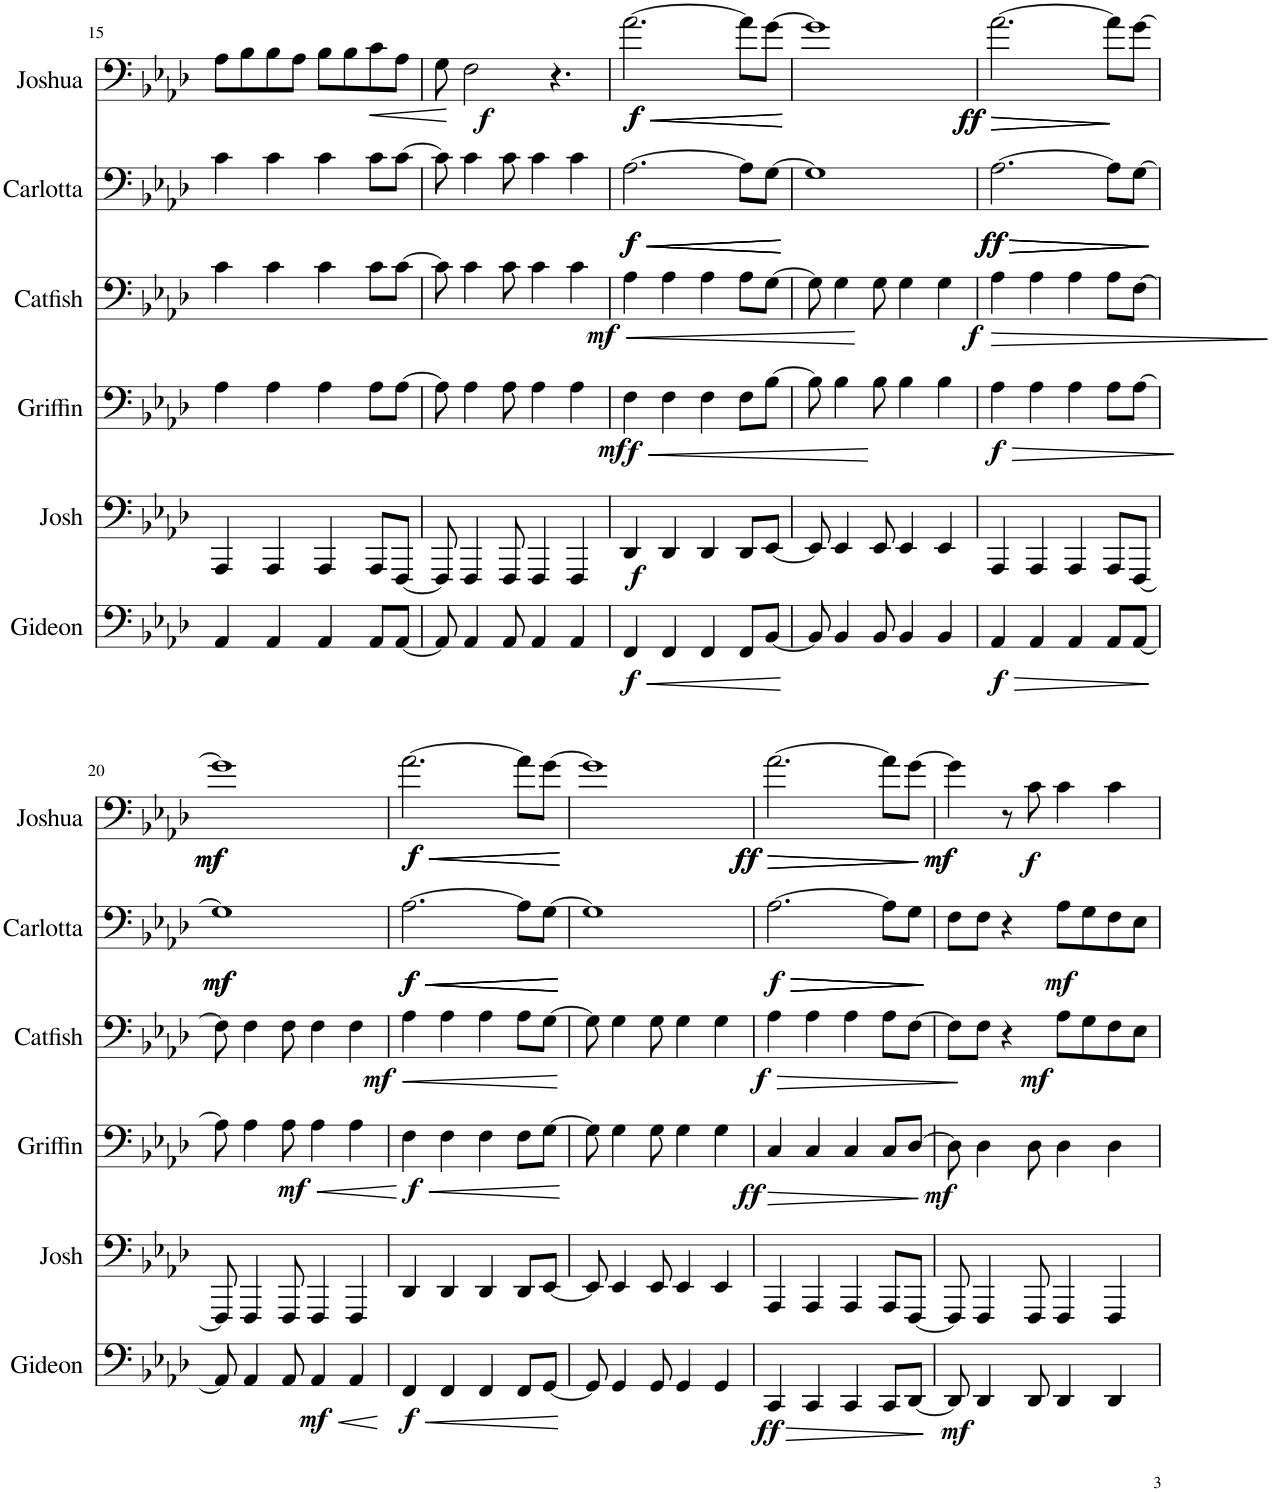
**kern	**dynam	**kern	**dynam	**kern	**dynam	**kern	**dynam	**kern	**dynam	**kern	**dynam
*part6	*part6	*part5	*part5	*part4	*part4	*part3	*part3	*part2	*part2	*part1	*part1
*staff6	*staff6	*staff5	*staff5	*staff4	*staff4	*staff3	*staff3	*staff2	*staff2	*staff1	*staff1
*I"Gideon	*	*I"Josh	*	*I"Griffin	*	*I"Catfish	*	*I"Carlotta	*	*I"Joshua	*
*I'Gideon	*	*I'Josh	*	*I'Griffin	*	*I'Catfish	*	*I'Carlotta	*	*I'Joshua	*
!!LO:PB:g=z
*clefF4	*	*clefF4	*	*clefF4	*	*clefF4	*	*clefF4	*	*clefF4	*
*Trd-7c-12	*	*Trd-7c-12	*	*	*	*Trd4c7	*	*	*	*	*
*k[b-e-a-d-]	*	*k[b-e-a-d-]	*	*k[b-e-a-d-]	*	*k[b-e-a-d-]	*	*k[b-e-a-d-]	*	*k[b-e-a-d-]	*
*M4/4	*	*M4/4	*	*M4/4	*	*M4/4	*	*M4/4	*	*M4/4	*
=15	=15	=15	=15	=15	=15	=15	=15	=15	=15	=15	=15
4AA-/	.	4AAA-/	.	4A-\	.	4c\	.	4c\	.	8A-\L	.
.	.	.	.	.	.	.	.	.	.	8B-\	.
4AA-/	.	4AAA-/	.	4A-\	.	4c\	.	4c\	.	8B-\	.
.	.	.	.	.	.	.	.	.	.	8A-\J	.
4AA-/	.	4AAA-/	.	4A-\	.	4c\	.	4c\	.	8B-\L	.
.	.	.	.	.	.	.	.	.	.	8B-\	.
!	!	!	!	!	!	!	!	!	!	!	!LO:HP:b
8AA-/L	.	8AAA-/L	.	8A-\L	.	8c\L	.	8c\L	.	8c\	<
[8AA-/J	.	[8FFF/J	.	[8A-\J	.	[8c\J	.	[8c\J	.	8A-\J	.
.	.	.	.	.	.	.	.	.	.	.	[
=16	=16	=16	=16	=16	=16	=16	=16	=16	=16	=16	=16
*	*	*	*	*	*	*	*	*	*	*^	*
8AA-/]	.	8FFF/]	.	8A-\]	.	8c\]	.	8c\]	.	8G\	4ryy	.
4AA-/	.	4FFF/	.	4A-\	.	4c\	.	4c\	.	2F\	.	.
!	!	!	!	!	!	!	!	!	!	!	!	!LO:DY:b
.	.	.	.	.	.	.	.	.	.	.	2.ryy	f
8AA-/	.	8FFF/	.	8A-\	.	8c\	.	8c\	.	.	.	.
4AA-/	.	4FFF/	.	4A-\	.	4c\	.	4c\	.	.	.	.
.	.	.	.	.	.	.	.	.	.	4.r	.	.
4AA-/	.	4FFF/	.	4A-\	.	4c\	.	4c\	.	.	.	.
=17	=17	=17	=17	=17	=17	=17	=17	=17	=17	=17	=17	=17
!	!LO:HP:b	!	!	!	!LO:HP:b	!	!LO:HP:b	!	!LO:HP:b	!	!	!LO:HP:b
!	!LO:DY:n=1:b	!	!LO:DY:b	!	!LO:DY:n=1:b	!	!	!	!	!	!	!
!	!	!	!	!	!LO:DY:n=2:b	!	!LO:DY:n=1:b	!	!LO:DY:n=1:b	!	!	!
!	!	!	!	!	!	!	!	!	!LO:DY:n=2:b	!	!	!LO:DY:n=1:b
!	!	!	!	!	!	!	!	!	!	!	!	!LO:DY:n=2:b
*	*	*	*	*	*	*	*	*	*	*v	*v	*
4FF/	< f	4DD-/	f	4F\	< mf f	4A-\	< mf	[2.A-\	< f f	[2.a-\	< f f
4FF/	.	4DD-/	.	4F\	.	4A-\	.	.	.	.	.
4FF/	.	4DD-/	.	4F\	.	4A-\	.	.	.	.	.
!	!	!	!	!	!	!	!	!	!LO:HP:b	!	!LO:HP:b
8FF/L	.	8DD-/L	.	8F\L	.	8A-\L	.	8A-\L]	<	8a-\L]	<
!	!	!	!	!	!	!	!	!	!LO:HP:b	!	!
[8BB-/J	.	[8EE-/J	.	[8B-\J	.	[8G\J	.	[8G\J	<	[8g\J	.
.	[	.	.	.	[	.	[	.	[ [ [	.	[ [
=18	=18	=18	=18	=18	=18	=18	=18	=18	=18	=18	=18
8BB-/]	.	8EE-/]	.	8B-\]	.	8G\]	.	1G]	.	1g]	.
4BB-/	.	4EE-/	.	4B-\	.	4G\	.	.	.	.	.
8BB-/	.	8EE-/	.	8B-\	.	8G\	.	.	.	.	.
4BB-/	.	4EE-/	.	4B-\	.	4G\	.	.	.	.	.
4BB-/	.	4EE-/	.	4B-\	.	4G\	.	.	.	.	.
=19	=19	=19	=19	=19	=19	=19	=19	=19	=19	=19	=19
!	!LO:HP:b	!	!	!	!LO:HP:b	!	!LO:HP:b	!	!LO:HP:b	!	!LO:HP:b
!	!LO:DY:n=1:b	!	!	!	!LO:DY:n=1:b	!	!LO:DY:n=1:b	!	!LO:DY:n=1:b	!	!
!	!	!	!	!	!	!	!	!	!LO:DY:n=2:b	!	!LO:DY:n=1:b
!	!	!	!	!	!	!	!	!	!	!	!LO:DY:n=2:b
4AA-/	> f	4AAA-/	.	4A-\	> f	4A-\	> f	[2.A-\	> ff ff	[2.a-\	> ff ff
4AA-/	.	4AAA-/	.	4A-\	.	4A-\	.	.	.	.	.
4AA-/	.	4AAA-/	.	4A-\	.	4A-\	.	.	.	.	.
!	!	!	!	!	!	!	!	!	!LO:HP:b	!	!LO:HP:b
8AA-/L	.	8AAA-/L	.	8A-\L	.	8A-\L	.	8A-\L]	>	8a-\L]	>
!	!	!	!	!	!	!	!	!	!LO:HP:b	!	!
[8AA-/J	.	[8FFF/J	.	[8A-\J	.	[8F\J	.	[8G\J	>	[8g\J	.
.	]	.	.	.	]	.	]	.	] ] ]	.	] ]
!!LO:LB:g=z
=20	=20	=20	=20	=20	=20	=20	=20	=20	=20	=20	=20
!	!	!	!	!	!	!	!	!	!LO:DY:b	!	!
!	!	!	!	!	!	!	!	!	!LO:DY:n=1:b	!	!LO:DY:b
!	!	!	!	!	!	!	!	!	!	!	!LO:DY:n=1:b
8AA-/]	.	8FFF/]	.	8A-\]	.	8F\]	.	1G]	mf mf	1g]	mf mf
4AA-/	.	4FFF/	.	4A-\	.	4F\	.	.	.	.	.
8AA-/	.	8FFF/	.	8A-\	.	8F\	.	.	.	.	.
!	!LO:HP:b	!	!	!	!LO:HP:b	!	!	!	!	!	!
!	!LO:DY:n=1:b	!	!	!	!LO:DY:n=1:b	!	!	!	!	!	!
4AA-/	< mf	4FFF/	.	4A-\	< mf	4F\	.	.	.	.	.
4AA-/	.	4FFF/	.	4A-\	.	4F\	.	.	.	.	.
.	[	.	.	.	[	.	.	.	.	.	.
=21	=21	=21	=21	=21	=21	=21	=21	=21	=21	=21	=21
!	!LO:HP:b	!	!	!	!LO:HP:b	!	!LO:HP:b	!	!LO:HP:b	!	!LO:HP:b
!	!LO:DY:n=1:b	!	!	!	!LO:DY:n=1:b	!	!LO:DY:n=1:b	!	!LO:DY:n=1:b	!	!
!	!	!	!	!	!	!	!	!	!LO:DY:n=2:b	!	!LO:DY:n=1:b
!	!	!	!	!	!	!	!	!	!	!	!LO:DY:n=2:b
4FF/	< f	4DD-/	.	4F\	< f	4A-\	< mf	[2.A-\	< f f	[2.a-\	< f f
4FF/	.	4DD-/	.	4F\	.	4A-\	.	.	.	.	.
4FF/	.	4DD-/	.	4F\	.	4A-\	.	.	.	.	.
!	!	!	!	!	!	!	!	!	!LO:HP:b	!	!LO:HP:b
8FF/L	.	8DD-/L	.	8F\L	.	8A-\L	.	8A-\L]	<	8a-\L]	<
!	!	!	!	!	!	!	!	!	!LO:HP:b	!	!
[8GG/J	.	[8EE-/J	.	[8G\J	.	[8G\J	.	[8G\J	<	[8g\J	.
.	[	.	.	.	[	.	[	.	[ [ [	.	[ [
=22	=22	=22	=22	=22	=22	=22	=22	=22	=22	=22	=22
8GG/]	.	8EE-/]	.	8G\]	.	8G\]	.	1G]	.	1g]	.
4GG/	.	4EE-/	.	4G\	.	4G\	.	.	.	.	.
8GG/	.	8EE-/	.	8G\	.	8G\	.	.	.	.	.
4GG/	.	4EE-/	.	4G\	.	4G\	.	.	.	.	.
4GG/	.	4EE-/	.	4G\	.	4G\	.	.	.	.	.
=23	=23	=23	=23	=23	=23	=23	=23	=23	=23	=23	=23
!	!LO:HP:b	!	!	!	!LO:HP:b	!	!LO:HP:b	!	!LO:HP:b	!	!LO:HP:b
!	!LO:DY:n=1:b	!	!	!	!LO:DY:n=1:b	!	!LO:DY:n=1:b	!	!LO:DY:n=1:b	!	!LO:DY:n=1:b
!	!	!	!	!	!	!	!	!	!	!	!LO:DY:n=2:b
4CC/	> ff	4AAA-/	.	4C/	> ff	4A-\	> f	[2.A-\	> f	[2.a-\	> ff ff
4CC/	.	4AAA-/	.	4C/	.	4A-\	.	.	.	.	.
4CC/	.	4AAA-/	.	4C/	.	4A-\	.	.	.	.	.
!	!	!	!	!	!	!	!	!	!LO:HP:b	!	!LO:HP:b
8CC/L	.	8AAA-/L	.	8C/L	.	8A-\L	.	8A-\L]	>	8a-\L]	>
!	!	!	!	!	!	!	!	!	!LO:HP:b	!	!
[8DD-/J	.	[8FFF/J	.	[8D-/J	.	[8F\J	.	8G\J	>	[8g\J	.
.	]	.	.	.	]	.	]	.	] ] ]	.	] ]
=24	=24	=24	=24	=24	=24	=24	=24	=24	=24	=24	=24
!	!LO:DY:b	!	!	!	!LO:DY:b	!	!	!	!	!	!LO:DY:b
!	!	!	!	!	!	!	!	!	!	!	!LO:DY:n=1:b
8DD-/]	mf	8FFF/]	.	8D-\]	mf	8F\L]	.	8F\L	.	4g\]	mf mf
4DD-/	.	4FFF/	.	4D-\	.	8F\J	.	8F\J	.	.	.
.	.	.	.	.	.	4r	.	4r	.	8r	.
!	!	!	!	!	!	!	!	!	!	!	!LO:DY:n=2:b
8DD-/	.	8FFF/	.	8D-\	.	.	.	.	.	8c\	f
!	!	!	!	!	!	!	!LO:DY:b	!	!LO:DY:b	!	!
4DD-/	.	4FFF/	.	4D-\	.	8A-\L	mf	8A-\L	mf	4c\	.
.	.	.	.	.	.	8G\	.	8G\	.	.	.
4DD-/	.	4FFF/	.	4D-\	.	8F\	.	8F\	.	4c\	.
.	.	.	.	.	.	8E-\J	.	8E-\J	.	.	.
=	=	=	=	=	=	=	=	=	=	=	=
*-	*-	*-	*-	*-	*-	*-	*-	*-	*-	*-	*-
